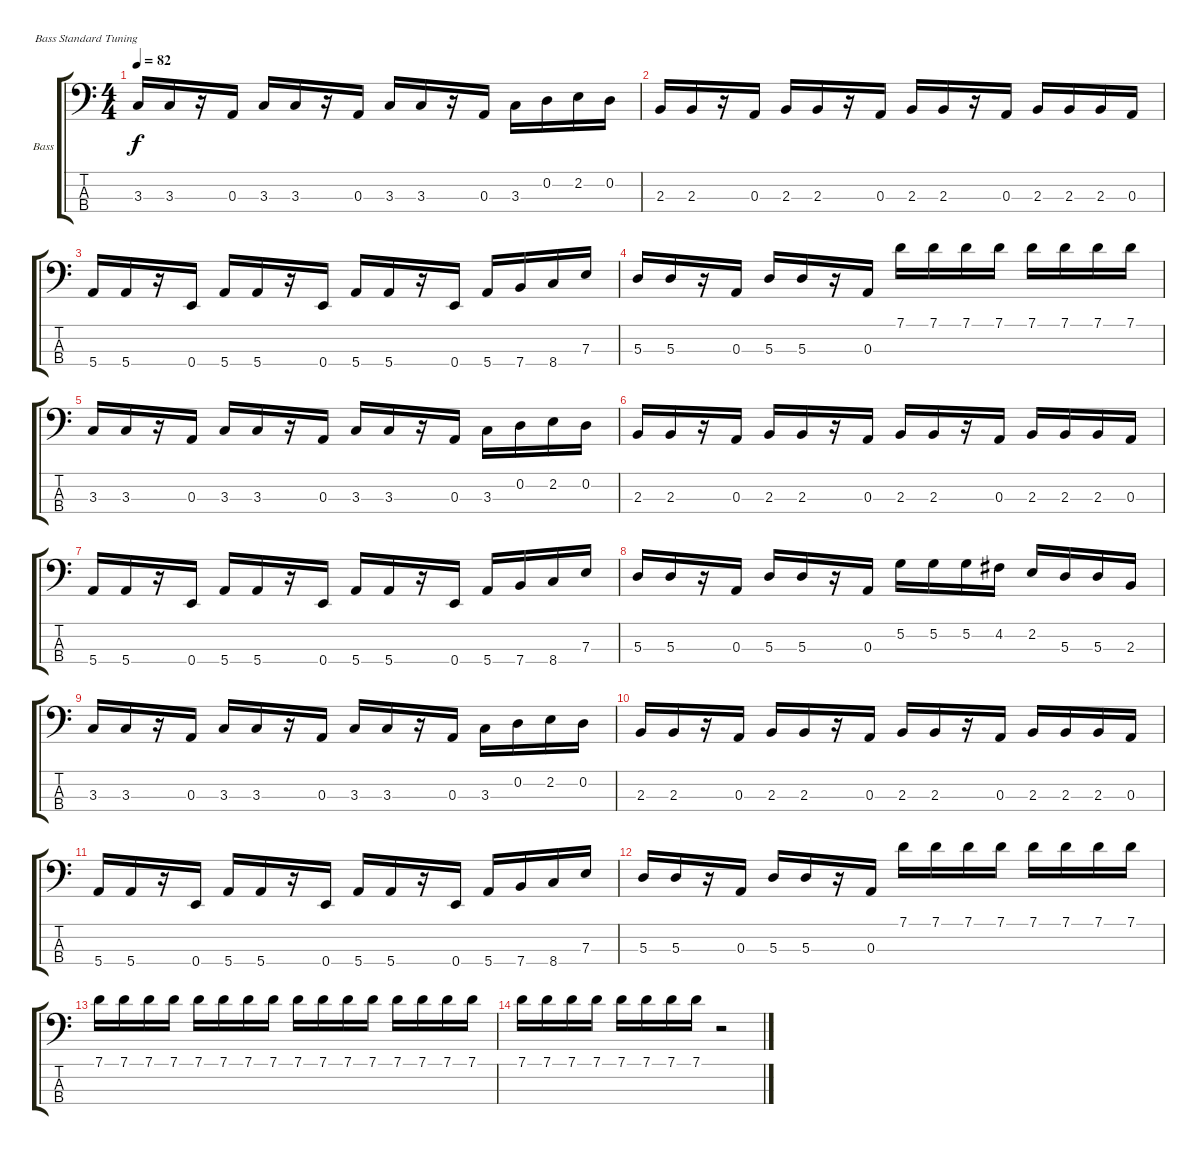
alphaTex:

\defaultSystemsLayout 4
\bracketExtendMode groupsimilarinstruments
\firstSystemTrackNameOrientation horizontal
\otherSystemsTrackNameOrientation horizontal
\track ("Bass" "Bass") {instrument electricbassfinger}
\staff {score tabs}
\tuning (G2 D2 A1 E1)
\ts (4 4)
\tempo 82
\clef f4
\scale
0.333333
\ks c
3.3.16{dy f} 3.3.16 r.16 0.3.16 3.3.16 3.3.16 r.16 0.3.16 3.3.16 3.3.16 r.16 0.3.16 3.3.16 0.2.16 2.2.16 0.2.16 |
\scale
0.333333 2.3.16 2.3.16 r.16 0.3.16 2.3.16 2.3.16 r.16 0.3.16 2.3.16 2.3.16 r.16 0.3.16 2.3.16 2.3.16 2.3.16 0.3.16 |
\scale
0.333333 5.4.16 5.4.16 r.16 0.4.16 5.4.16 5.4.16 r.16 0.4.16 5.4.16 5.4.16 r.16 0.4.16 5.4.16 7.4.16 8.4.16 7.3.16 |
\scale
0.333333 5.3.16 5.3.16 r.16 0.3.16 5.3.16 5.3.16 r.16 0.3.16 7.1.16 7.1.16 7.1.16 7.1.16 7.1.16 7.1.16 7.1.16 7.1.16 |
\scale
0.333333 3.3.16 3.3.16 r.16 0.3.16 3.3.16 3.3.16 r.16 0.3.16 3.3.16 3.3.16 r.16 0.3.16 3.3.16 0.2.16 2.2.16 0.2.16 |
\scale
0.333333 2.3.16 2.3.16 r.16 0.3.16 2.3.16 2.3.16 r.16 0.3.16 2.3.16 2.3.16 r.16 0.3.16 2.3.16 2.3.16 2.3.16 0.3.16 |
\scale
0.333333 5.4.16 5.4.16 r.16 0.4.16 5.4.16 5.4.16 r.16 0.4.16 5.4.16 5.4.16 r.16 0.4.16 5.4.16 7.4.16 8.4.16 7.3.16 |
\scale
0.333333 5.3.16 5.3.16 r.16 0.3.16 5.3.16 5.3.16 r.16 0.3.16 5.2.16 5.2.16 5.2.16 4.2.16 2.2.16 5.3.16 5.3.16 2.3.16 |
\scale
0.333333 3.3.16 3.3.16 r.16 0.3.16 3.3.16 3.3.16 r.16 0.3.16 3.3.16 3.3.16 r.16 0.3.16 3.3.16 0.2.16 2.2.16 0.2.16 |
\scale
0.333333 2.3.16 2.3.16 r.16 0.3.16 2.3.16 2.3.16 r.16 0.3.16 2.3.16 2.3.16 r.16 0.3.16 2.3.16 2.3.16 2.3.16 0.3.16 |
\scale
0.333333 5.4.16 5.4.16 r.16 0.4.16 5.4.16 5.4.16 r.16 0.4.16 5.4.16 5.4.16 r.16 0.4.16 5.4.16 7.4.16 8.4.16 7.3.16 |
5.3.16 5.3.16 r.16 0.3.16 5.3.16 5.3.16 r.16 0.3.16 7.1.16 7.1.16 7.1.16 7.1.16 7.1.16 7.1.16 7.1.16 7.1.16 |
7.1.16 7.1.16 7.1.16 7.1.16 7.1.16 7.1.16 7.1.16 7.1.16 7.1.16 7.1.16 7.1.16 7.1.16 7.1.16 7.1.16 7.1.16 7.1.16 |
7.1.16 7.1.16 7.1.16 7.1.16 7.1.16 7.1.16 7.1.16 7.1.16 r.2
